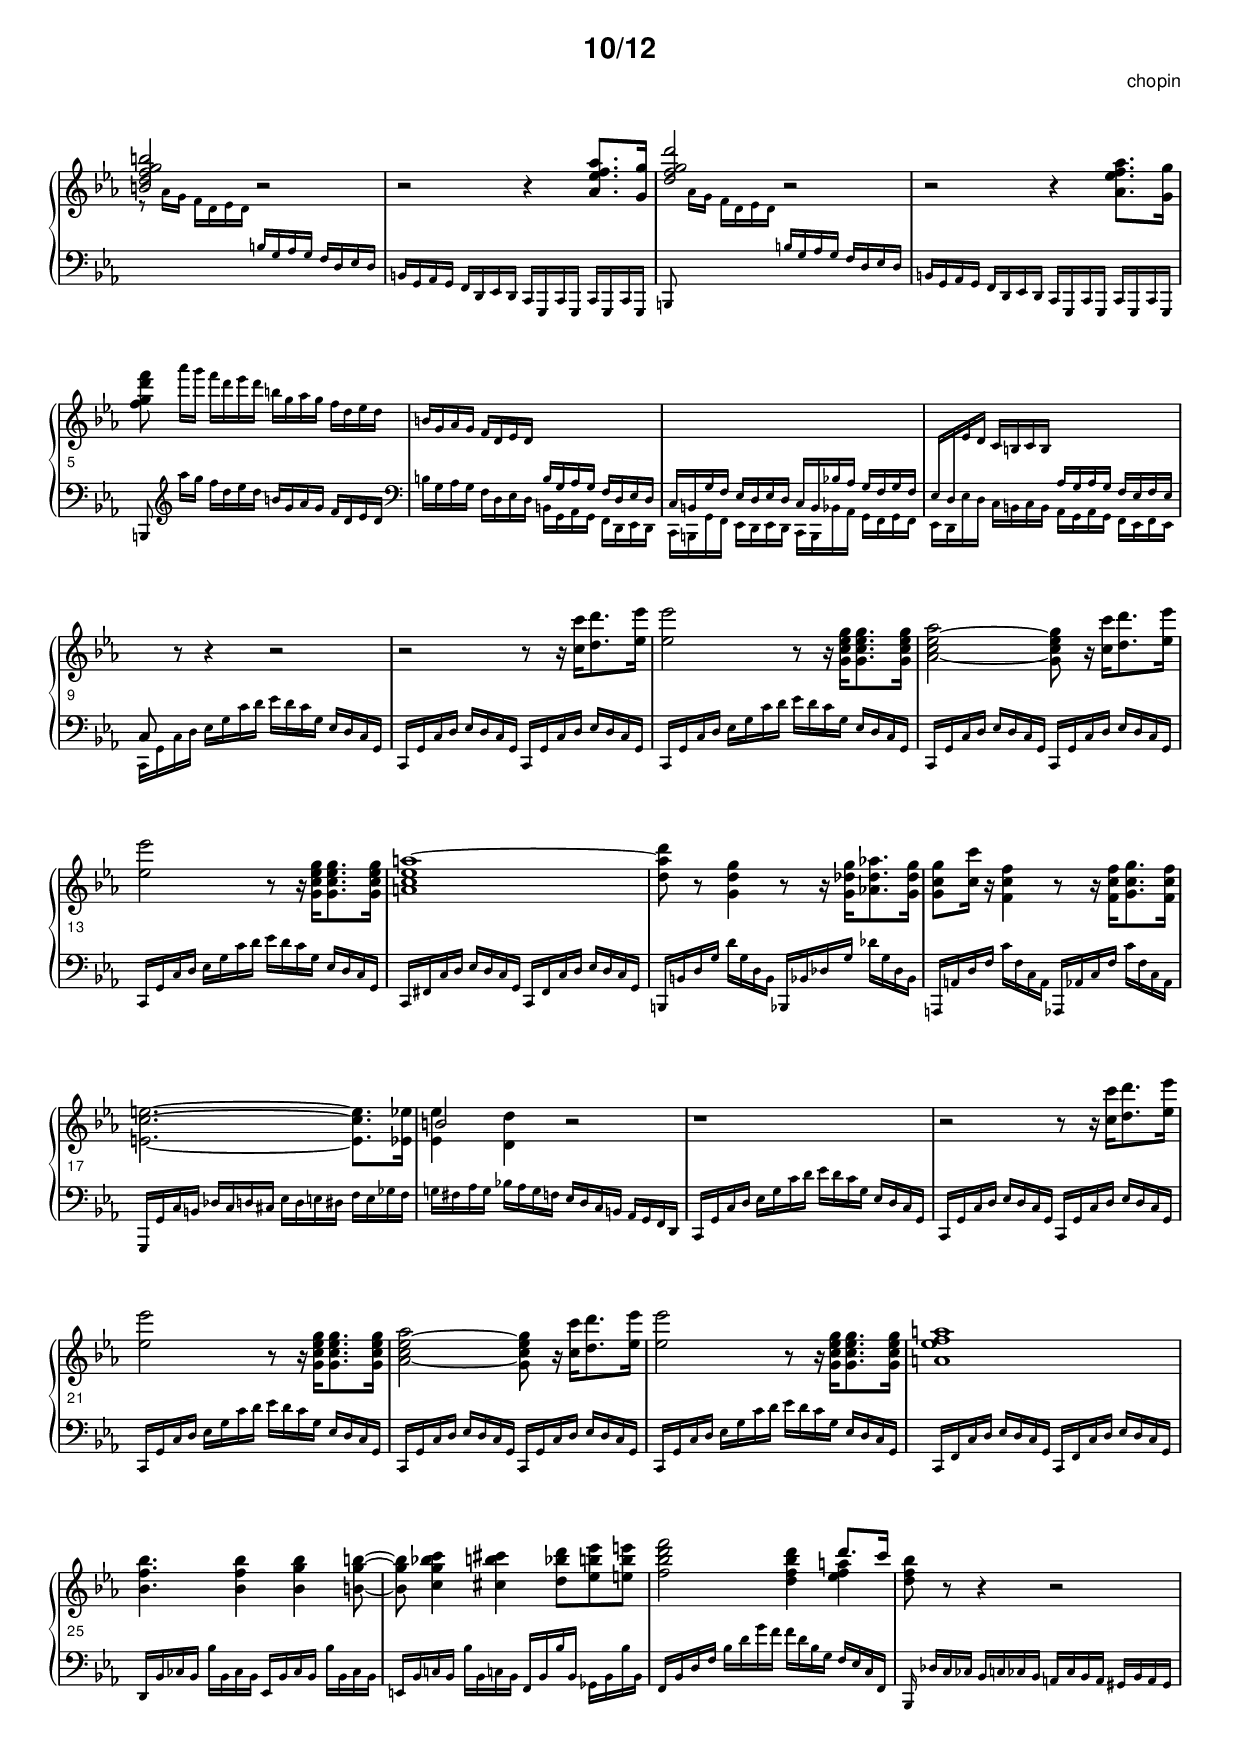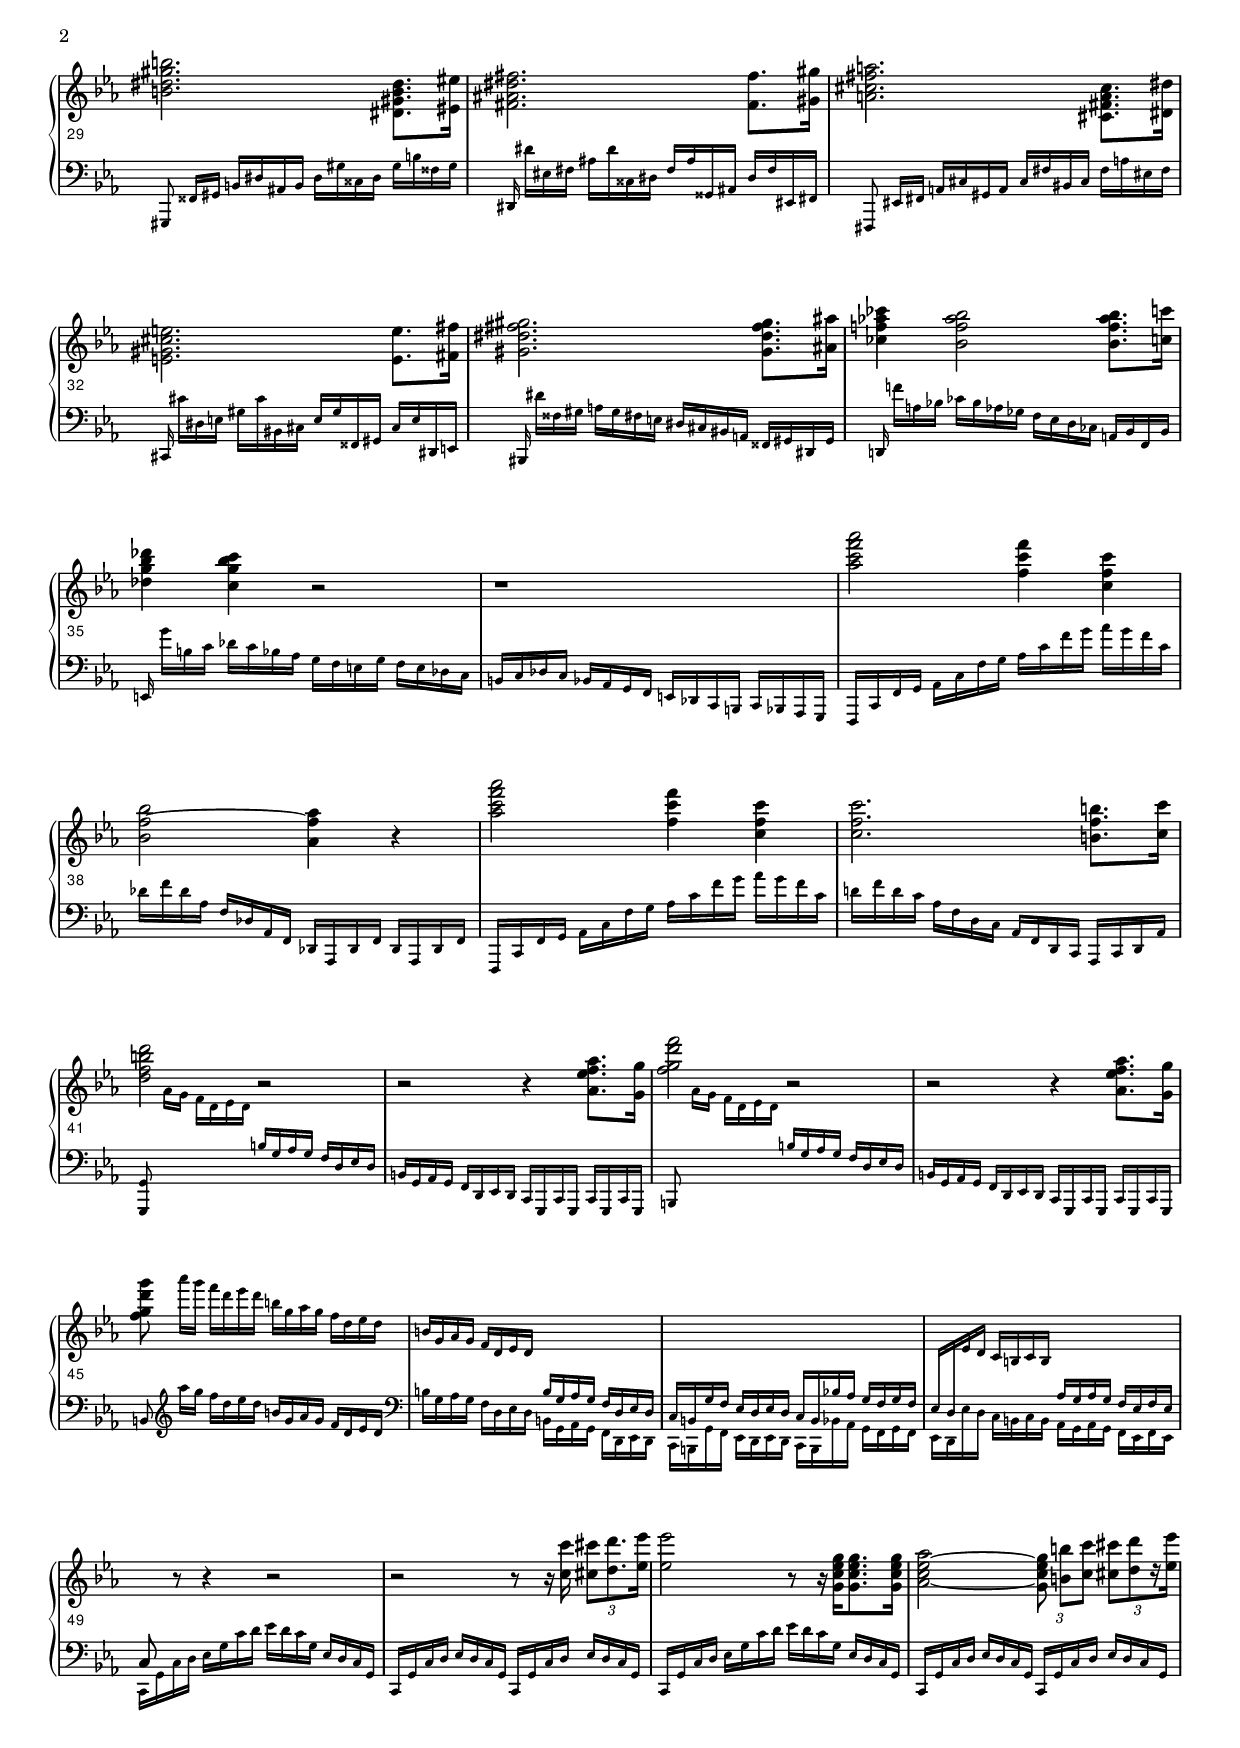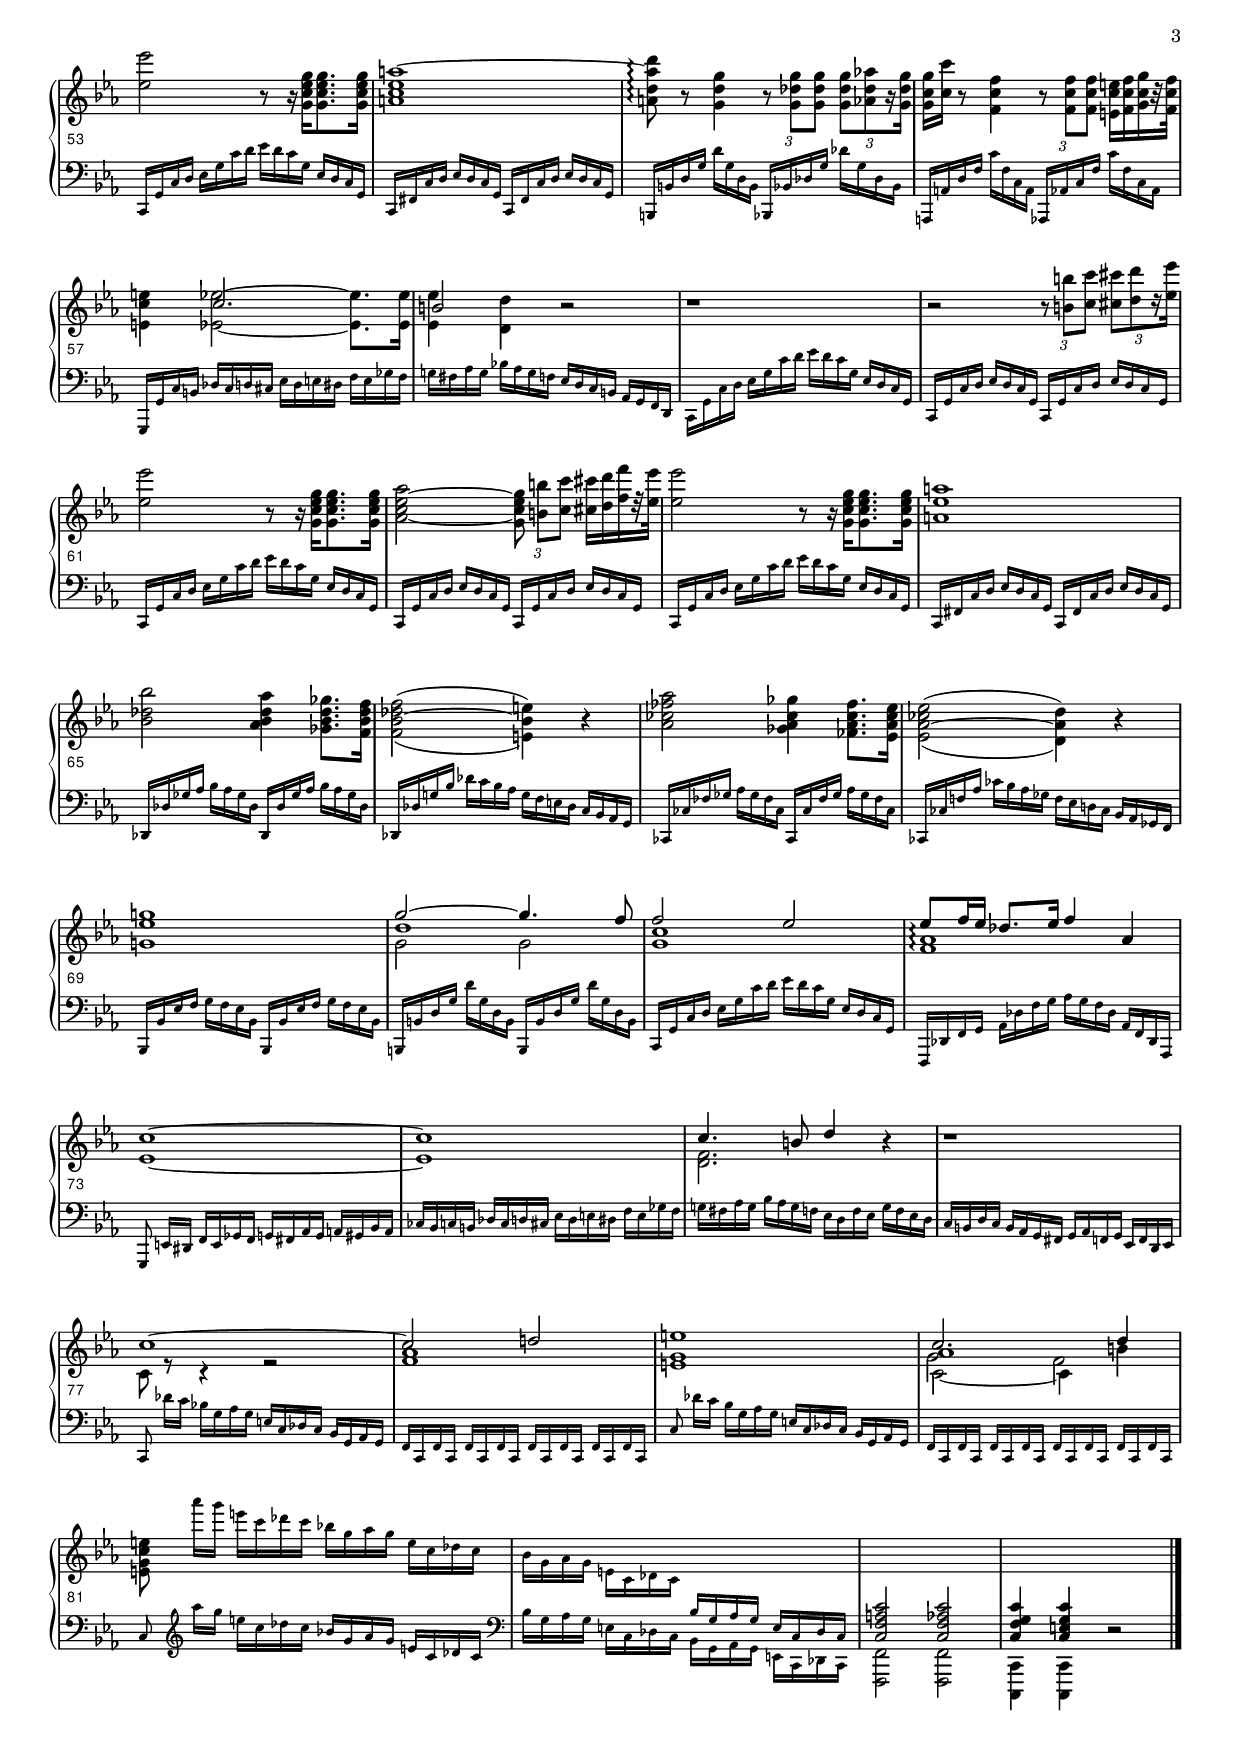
\version "2.24.0"
% 1-8
upI = \relative c' {
  \stemUp <b' d f g b>2 r | r r4 <as es' f as>8. <g g'>16 | % 1-2
  <d' f g d'>2 r | r r4 \stemDown <as es' f as>8. <g g'>16 | % 3-4
  <f' g d' f>8
  \magnifyMusic 0.75 {
    as'16[ g] f d es d  b g as g f d es d | % 5
    \stemUp b g as g f d es d
    \change Staff = "down" b g as g f d es d | % 6
    c b g' f es d es d c b bes'! as g f g f | % 7
    es d \change Staff = "up" es' d c b c b
    \change Staff = "down" as g as g f es f es | % 8
  }
}
downI = \relative c' \magnifyMusic 0.75 {
  \change Staff = "up" \stemDown r8 as'16 g f d es d
  \change Staff = "down" \stemUp b g as g f d es d | % 1
  b g as g f d es d c g c g c g c g | % 2
  b8 \change Staff = "up" \stemDown as'''16[ g] f d es d
  \change Staff = "down" \stemUp b g as g f d es d | % 3
  b g as g f d es d c g c g c g c g | % 4
  \break
  b8  \stemDown \clef treble as''''16[ g] f d es d
  \stemUp b g as g f d es d \clef bass | % 5
  \stemDown b g as g f d es d b g as g f d es d | % 6
  c b g' f es d es d c b bes'! as g f g f | % 7
  es d es' d c b c b as g as g f es f es | % 8
  \break
}

% 9-18
upII = \relative c { 
 \change Staff = "down"
  c8 \change Staff = "up" \stemNeutral r8 r4 r2 | % 9
  r2 r8 r16 <c'' c'>[ <d d'>8. <es es'>16] | % 10
  <es es'>2 r8 r16 <g, c es g>16[ <g c es g>8. <g c es g>16] | % 11
  <as c es as>2~ <g c es g>8 r16 <c c'>[ <d d'>8. <es es'>16] | % 12
  <es es'>2 r8 r16 <g, c es g>16[ <g c es g>8. <g c es g>16] | % 13
  <a c es a~>1 | % 14
  <d a' d>8 r8 <g, d' g>4 r8 r16 <g des' g>16[ <as! des as'>8. <g des' g>16] | % 15
  <g c g'>8 <c c'> 16 r <f, c' f>4 r8 r16 <f c' f>16[ <g c g'>8. <f c' f>16] | % 16
  \stemDown <e c' e>2.~8. <es es'>16 | % 17
  <<b'2 \\ {<es, es'>4 <d d'>} >> r2 | % 18
}
downII = \relative c, \magnifyMusic 0.75 {
  \stemDown
  c16 g' c d \stemNeutral es g c d es d c g es d c g | % 9
  c, g' c d es d c g c, g' c d es d c g | % 10
  c, g' c d es g c d es d c g es d c g | % 11
  c, g' c d es d c g c, g' c d es d c g | % 12
  \break
  c, g' c d es g c d es d c g es d c g | % 13
  c, fis c' d es d c g c, fis c' d es d c g | % 14
  b, b' d g d' g, d b bes, bes' des g des' g, des bes | % 15
  a, a' d f c' f, c a as, as' c f c' f, c as | % 16
  \break
  g, g' c b des c d cis es d e dis f e ges f | % 17
  g! fis as g bes! as g f es d c b as g f d | % 18
}

% 19-28
upIII = \relative c {
  r1 | r2 r8 r16 <c'' c'>[ <d d'>8. <es es'>16] | % 19-20
  <es es'>2 r8 r16 <g, c es g>16[ <g c es g>8. <g c es g>16] | % 21
  <as c es as>2~ <g c es g>8 r16 <c c'>[ <d d'>8. <es es'>16] | % 22
  <es es'>2 r8 r16 <g, c es g>16[ <g c es g>8. <g c es g>16] | <a es' f a~>1 | % 23-24
  <bes f' bes>4. <bes f' bes>4 <bes g' bes> <b g' b>8~8 | % 25
  <c g' bes c>4 <cis b' cis> <d bes' d>8 <es b' es> <e b' e> | % 26
  <f bes d f>2 <d f bes d>4 <<{d'8. c16} \\ es,4 f a>> | % 27
  <d, f bes>8 r r4 r2 | % 28
}
downIII = \relative c, \magnifyMusic 0.75 {
  c16 g' c d es g c d es d c g es d c g | % 19
  c, g' c d es d c g c, g' c d es d c g | % 20
  \break
  c, g' c d es g c d es d c g es d c g | % 21
  c, g' c d es d c g c, g' c d es d c g | % 22
  c, g' c d es g c d es d c g es d c g | % 23
  c, f c' d es d c g c, f c' d es d c g | % 24
  \break
  d bes' ces bes bes' bes, ces bes es, bes' ces bes bes' bes, ces bes | % 25
  e, bes' c! bes bes' bes, c! bes f bes bes' bes, ges bes bes' bes, | % 26
  f bes d f bes d g f f d bes g f es c f, | % 27
  bes, des'[ c ces] bes c ces bes a ces bes a gis bes a gis | % 28
  \break
}

% 29-40
upIV = \relative c'' {
  <b dis gis b>2. <dis, gis b dis>8. <eis eis'>16 | % 29
  <fis ais dis fis>2. <fis fis'>8. <gis gis'>16 | % 30
  <a cis fis a>2. <cis, fis a cis>8. <dis dis'>16 | % 31
  <e gis cis e>2. <e e'>8. <fis fis'>16 | % 32
  <gis dis' fis gis>2. 8. <ais ais'>16 | % 33
  <ces f! as! ces>4 <bes f' as bes>2 8. <c c'>16 | % 34
  <des g bes des>4 <c g' bes c> r2 | r1 | % 35-36
  <as' c f as>2 <f c' f>4 <c f c'> | <bes f'~ bes>2 <as f' as>4 r | % 37-38
  <as' c f as>2 <f c' f>4 <c f c'> | 2. <b f' b>8. <c c'>16 | % 39-40
}
downIV = \relative c \magnifyMusic 0.75 {
  gis,8 fisis'16[ gis] b dis ais b dis gis cisis, dis gis b fisis gis | % 29
  dis, dis''[ eis, fis] ais dis cisis, dis fis ais gisis, ais dis fis eis, fis | % 30
  fis,8 eis'16[ fis] a cis gis a cis fis bis, cis fis a eis fis | % 31
  \break
  cis, cis''[ dis, e] gis cis bis, cis e gis fisis, gis cis e dis, e | % 32
  bis dis''[ fisis, gis] a gis fis e dis cis bis a fisis gis dis gis | % 33
  d! f''![ a, bes!] ces bes as ges f es d ces a bes f bes | % 34
  \break
  e, g''[ b, c] des c bes as g f e g f e des c | % 35
  b c des c bes as g f e des c b c bes as g | % 36
  f c' f g as c f g as c f g as g f c | % 37
  \break
  des f des as f des as f des as des f des as des f | % 38
  f, c' f g as c f g as c f g as g f c | % 39
  d! f d c as f d c as f d c as c d as' | % 40
}

% 41-48
upV = \relative c' {
  <d' f b d>2 r | r r4 <as es' f as>8. <g g'>16 | % 41-42
  <f' g d' f>2 r | r r4 <as, es' f as>8. <g g'>16 | % 43-44
  <f' g d' g>8 \magnifyMusic 0.75 {
    as'16[ g] f d es d  b g as g f d es d | % 45
    \stemUp b g as g f d es d \change Staff = "down" b g as g f d es d | % 46
    c b g' f es d es d c b bes'! as g f g f | % 47
    es d \change Staff = "up" es' d c b c b
    \change Staff = "down" as g as g f es f es | % 48
  }
}
downV = \relative c' \magnifyMusic 0.75 {
  <g,, g'>8 \change Staff = "up" \stemDown as'''16[ g] f d es d
  \change Staff = "down" \stemUp b g as g f d es d | % 41
  b g as g f d es d c g c g c g c g | % 42
  b8 \change Staff = "up" \stemDown as'''16[ g] f d es d
  \change Staff = "down" \stemUp b g as g f d es d | % 43
  b g as g f d es d c g c g c g c g | % 44
  \break
  b'8 \stemDown \clef treble as'''16[ g] f d es d
  \stemNeutral b g as g f d es d \clef bass | % 45
  \stemDown b g as g f d es d b g as g f d es d | % 46
  c b g' f es d es d c b bes'! as g f g f | % 47
  es d es' d c b c b as g as g f es f es | % 48
  \break
}

% 49-58
upVI = \relative c { 
  \override TupletBracket.bracket-visibility = ##f
  \change Staff = "down" c8 \change Staff = "up" \stemNeutral r8 r4 r2 | % 49
  r2 r8 r16 <c'' c'> \tuplet 3/2 { <cis cis'>8 <d d'>8. <es es'>16 } | % 50
  <es es'>2 r8 r16 <g, c es g>16[ <g c es g>8. <g c es g>16] | % 51
  <as c es as>2~\tuplet 3/2 {<g c es g>8 <b b'>[ <c c'>]}
  \tuplet 3/2 {<cis cis'>[ <d d'>8 r16 <es es'>]} | % 52
  <es es'>2 r8 r16 <g, c es g>16[ <g c es g>8. <g c es g>16] | <a c es a~>1 | % 53-54
  <a d a' d>8\arpeggio r8 <g d' g>4 \tuplet 3/2 {r8 <g des' g> <g des' g>}
  \tuplet 3/2 {<g des' g>[ <as! des as'>8 r16 <g des' g>]} | % 55
  <g c g'>16 <c c'> r8 <f, c' f>4 \tuplet 3/2 {r8 <f c' f> <f c' f>} 
  <e c'e>16[ <f c' f> <g c g'> r32 <f c' f>32] | % 56
  \stemDown <e c' e>4 <<{c'2. b2} \\ { <es,~ es'^~>2 8. <es es'>16 | % 57
  <es es'>4 <d d'>4} >> r2 | % 58
}
downVI = \relative c, \magnifyMusic 0.75 {
  \stemDown c16 g' c d \stemNeutral es g c d es d c g es d c g | % 49
  c, g' c d es d c g c, g' c d es d c g | % 50
  c, g' c d es g c d es d c g es d c g | % 51
  c, g' c d es d c g c, g' c d es d c g | % 52
  \break
  c, g' c d es g c d es d c g es d c g | % 53
  c, fis c' d es d c g c, fis c' d es d c g | % 54
  b, b' d g d' g, d b bes, bes' des g des' g, des bes | % 55
  a, a' d f c' f, c a as, as' c f c' f, c as | % 56
  \break
  g, g' c b des c d cis es d e dis f e ges f | % 57
  g! fis as g bes! as g f es d c b as g f d | % 58
}

% 59-64
upVII = \relative c { 
  \override TupletBracket.bracket-visibility = ##f
  r1 | r2 \tuplet 3/2 {r8 <b'' b'> <c c'>}
  \tuplet 3/2 {<cis cis'>8[ <d d'>8 r16 <es es'>]} | % 59-60
  <es es'>2 r8 r16 <g, c es g>16[ <g c es g>8. <g c es g>16] | % 61
  <as c es as>2~\tuplet 3/2 {<g c es g>8 <b b'>[ <c c'>]}
  <cis cis'>16[ <d d'>16 <f f'> r32 <es es'>32] |  % 62
  <es es'>2 r8 r16 <g, c es g>16[ <g c es g>8. <g c es g>16] | <a es' a~>1 | % 63-64
}
downVII = \relative c, \magnifyMusic 0.75 {
  \stemDown c16 g' c d \stemNeutral es g c d es d c g es d c g | % 59
  c, g' c d es d c g c, g' c d es d c g | % 60
  \break
  c, g' c d es g c d es d c g es d c g | % 61
  c, g' c d es d c g c, g' c d es d c g | % 62
  c, g' c d es g c d es d c g es d c g | % 63
  c, fis c' d es d c g c, fis c' d es d c g | % 64
  \break
}

% 65-72
upVIII = \relative c'' {
  \set doubleSlurs = ##t
  <bes des bes'>2 <as bes des as'>4 <ges bes des ges>8. <f bes des f>16 | % 65
  <f bes^~ des f>2( <e bes' e>4) r | % 66
  <as ces fes as>2 <ges as ces ges'>4 <fes as ces fes>8. <es as ces es>16 | % 67
  <es as~ ces es>2( <d as' d>4) r | <g! es' g!>1 | % 68-69
  << {g'2~4. f8} \\ {g,2 2} \\ {d'1} >> | % 70
  << {f2 es} \\ g,1 c >> | % 71
  \once \set Score.connectArpeggios = ##t
  << {es8\arpeggio f16 es des8. es16 f4 as,} \\ {<f as>1\arpeggio} >> | % 72
}
downVIII = \relative c, \magnifyMusic 0.75 {
  des16 des' ges as bes as ges des des,16 des' ges as bes as ges des | % 65
  des, des' g! bes des c bes as g f e des c bes as g | % 66
  ces, ces' fes ges as ges fes ces ces, ces' fes ges as ges fes ces | % 67
  ces, ces' f! as ces bes as ges f es d! ces bes as ges f | % 68
  \break
  bes, bes' es f g f es bes bes, bes' es f g f es bes | % 69
  b, b' d g d' g, d b b, b' d g d' g, d b | % 70
  c, g' c d es g c d es d c g es d c g | % 71
  f, des' f g as des f g as g f des as f des as | % 72
}

% 73-84
upIX = \relative c' {
  <es c'>1~ | 1 | << {c'4. b8 d4} \\ {<d, f>2.} >> r4 | r1 | % 73-76
  << {c'1~} \\ {c,8 r r4 r2} >> | % 77
  << {c'2 d!} \\ {<f, as>1} >> | % 78
  <e g e'>1 | % 79
  << {c'2. d4} \\ {c,2~4 b'} \\ {as1} \\ {g2 f} >> | % 80
  <e g c e>8 \magnifyMusic 0.75 {
    as''16[ g] e c des c bes! g as g e c des c | % 81
    bes g as g e c des c \change Staff = "down"
    \stemUp bes g as g e c des c | % 82
  }
  <c f a c>2 <c f as c> | <c f g c>4 <c e g c> r2 | % 83-84
  \change Staff = "up" \fine
}
downIX = \relative c, \magnifyMusic 0.75 {
  g8 e'16[ dis] f e ges f g fis as g a gis bes a | % 73
  ces bes c b des c d cis es d e dis f e ges f | % 74
  g! fis as g bes as g f es d f es g f es d | % 75
  c b d c b as g fis g as f g es f d es | % 76
  \break
  c8 des''16[ c] bes! g as g e c des c bes g as g | % 77
  f c f c f c f c f c f c f c f c | % 78
  c'8 des'16[ c] bes g as g e c des c bes g as g | % 79
  f c f c f c f c f c f c f c f c | % 80
  c'8 \clef treble as'''16[ g] e c des c bes! g as g e c des c | % 81
  \clef bass \stemDown bes g as g e c des c bes g as g e c des c | % 82
  \normalsize <f, f'>2 2 | <c c'>4 4 r2 | % 83-84
  \fine
}

% no links on pdf
\pointAndClickOff

% smaller staff
#(set-global-staff-size 16)

\paper {
  #(set-paper-size "a4")
  % distribute systems evenly
  ragged-last-bottom = ##f
}

\markup { \vspace #1 }

\header {
  title = \markup { \override #'(font-family . sans) "10/12" }
  composer = \markup { \override #'(font-family . sans) "chopin" }
  % remove bottom text
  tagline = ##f
}

KEYTIME = { \key c \minor \time 4/4 }

up = {
  \upI % 1-8
  \upII % 9-18
  \upIII % 19-28
  \upIV % 29-40
  \upV % 41-48
  \upVI % 49-58
  \upVII % 59-64
  \upVIII % 65-72
  \upIX % 73-84
}
down = {
  \downI % 1-8
  \downII % 9-18
  \downIII % 19-28
  \downIV % 29-40
  \downV % 41-48
  \downVI % 49-58
  \downVII % 59-64
  \downVIII % 65-72
  \downIX % 73-84
}

\score {
  \new PianoStaff << 
    \override Score.BarNumber.X-offset = 1
    \override Score.BarNumber.Y-offset = -5.6
    \override Score.BarNumber.font-family = #'sans
    \set Score.extraNatural = ##f
    \new Staff = "up" { \clef treble \KEYTIME \up }
    \new Staff = "down" { \clef bass \KEYTIME \down }
  >>
  \layout {
    indent = 0\mm
    \context {
      \Staff
      \remove "Time_signature_engraver"
    }
  }
}